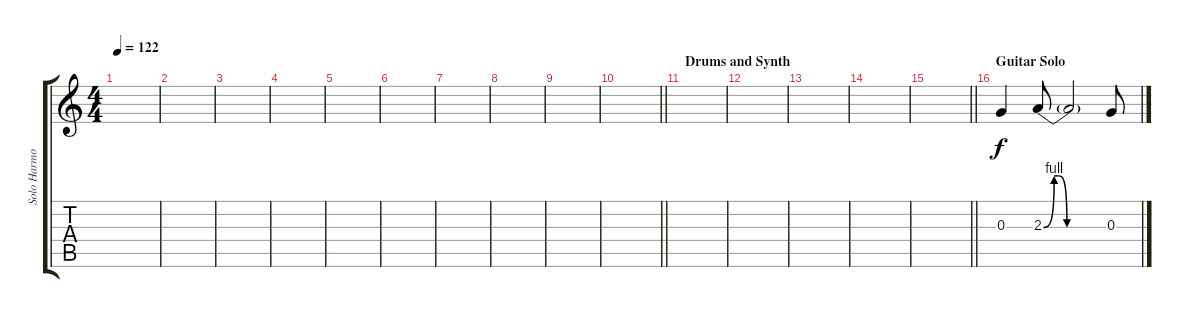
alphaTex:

\track ("Solo Harmony" "Solo Harmo") {instrument overdrivenguitar}
\staff {score tabs}
\tuning (E4 B3 G3 D3 A2 E2) {hide}
\ts (4 4)
\tempo 122
\clef g2
\ks c
|
|
|
|
|
|
|
|
|
\barLineRight lightlight
|
\section ("" "Drums and Synth")
|
|
|
|
\barLineRight lightlight
|
\section ("" "Guitar Solo")
0.3.4 2.3{be (custom 0 0 10 4 14 4 22 0 25 0 30 0 60 0)}.8 2.3{t}.2 0.3.8
